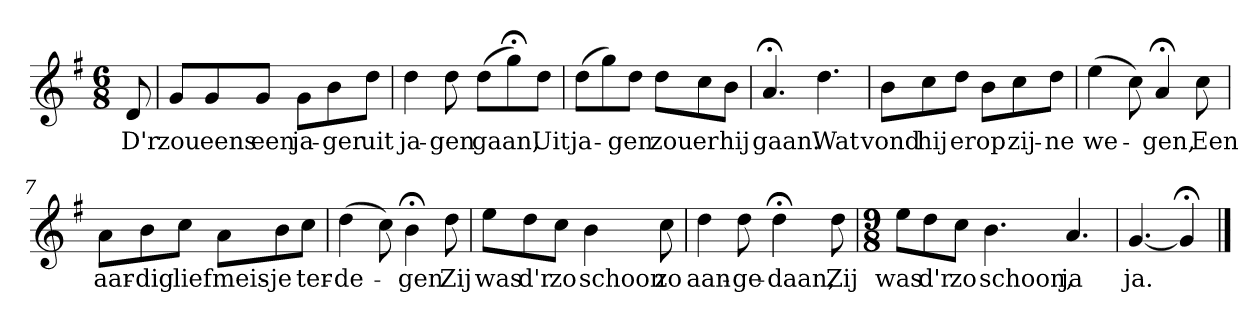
**kern	**text
*part1	*part1
*staff1	*staff1
*k[f#]	*
*G:	*
*M6/8	*
*MM120	*
=	=
8d	D'r
=1	=1
8gL	zou
8g	eens
8gJ	een
8gL	ja-
8b	-ger
8ddJ	uit
=2	=2
4dd	ja-
8dd	-gen
(8ddL	gaan,
8gg;<)	.
8ddJ	Uit
=3	=3
(8ddL	ja-
8gg)	.
8ddJ	-gen
8ddL	zou
8cc	er
8bJ	hij
=4	=4
4.a;<	gaan.
4.dd	Wat
=5	=5
8bL	vond
8cc	hij
8ddJ	er
8bL	op
8cc	zij-
8ddJ	-ne
=6	=6
(4ee	we-
8cc)	.
4a;<	-gen,
8cc	Een
=7	=7
8aL	aar-
8b	-dig
8ccJ	lief
8aL	meis-
8b	-je
8ccJ	ter-
=8	=8
(4dd	-de-
8cc)	.
4b;<	-gen
8dd	Zij
=9	=9
8eeL	was
8dd	d'r
8ccJ	zo
4b	schoon
8cc	zo
=10	=10
4dd	aan-
8dd	-ge-
4dd;<	-daan,
8dd	Zij
=11	=11
*M9/8	*
8eeL	was
8dd	d'r
8ccJ	zo
4.b	schoon,
4.a	ja
=12	=12
[4.g	ja.
4g;<]	.
==	==
*-	*-
